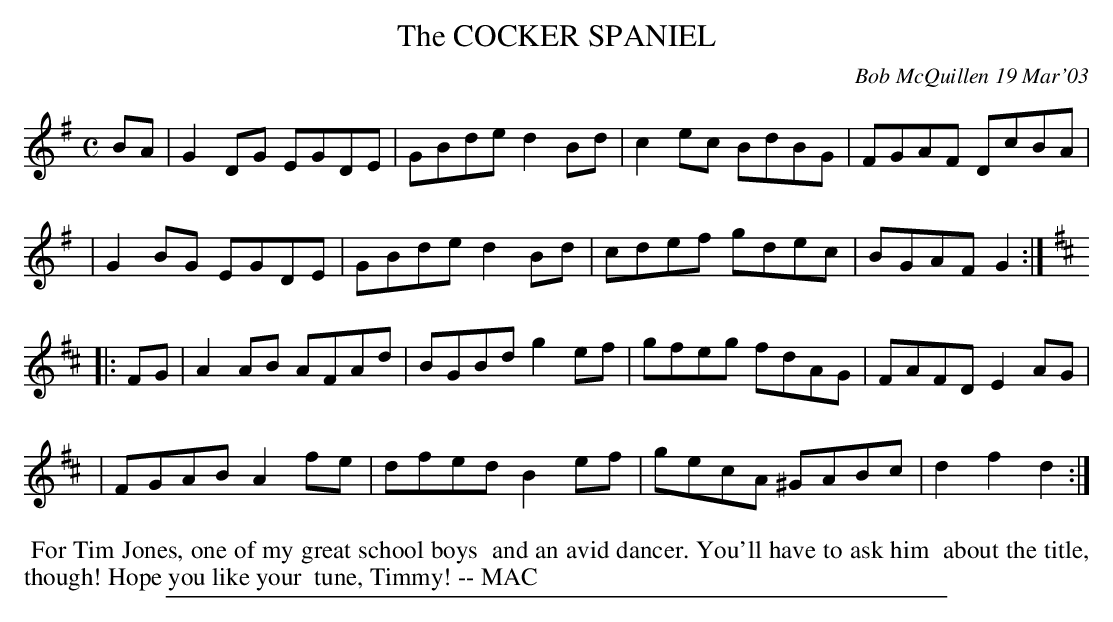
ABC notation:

X:1
T: The COCKER SPANIEL
C: Bob McQuillen 19 Mar'03
M: C
L: 1/8
K: G	% and D
BA \
| G2DG EGDE | GBde d2Bd | c2ec BdBG | FGAF DcBA |
| G2BG EGDE | GBde d2Bd | cdef gdec | BGAF G2 :|[K:D]
|: FG \
| A2AB AFAd | BGBd g2ef | gfeg fdAG | FAFD E2AG |
| FGAB A2fe | dfed B2ef | gecA ^GABc | d2f2 d2 :|
